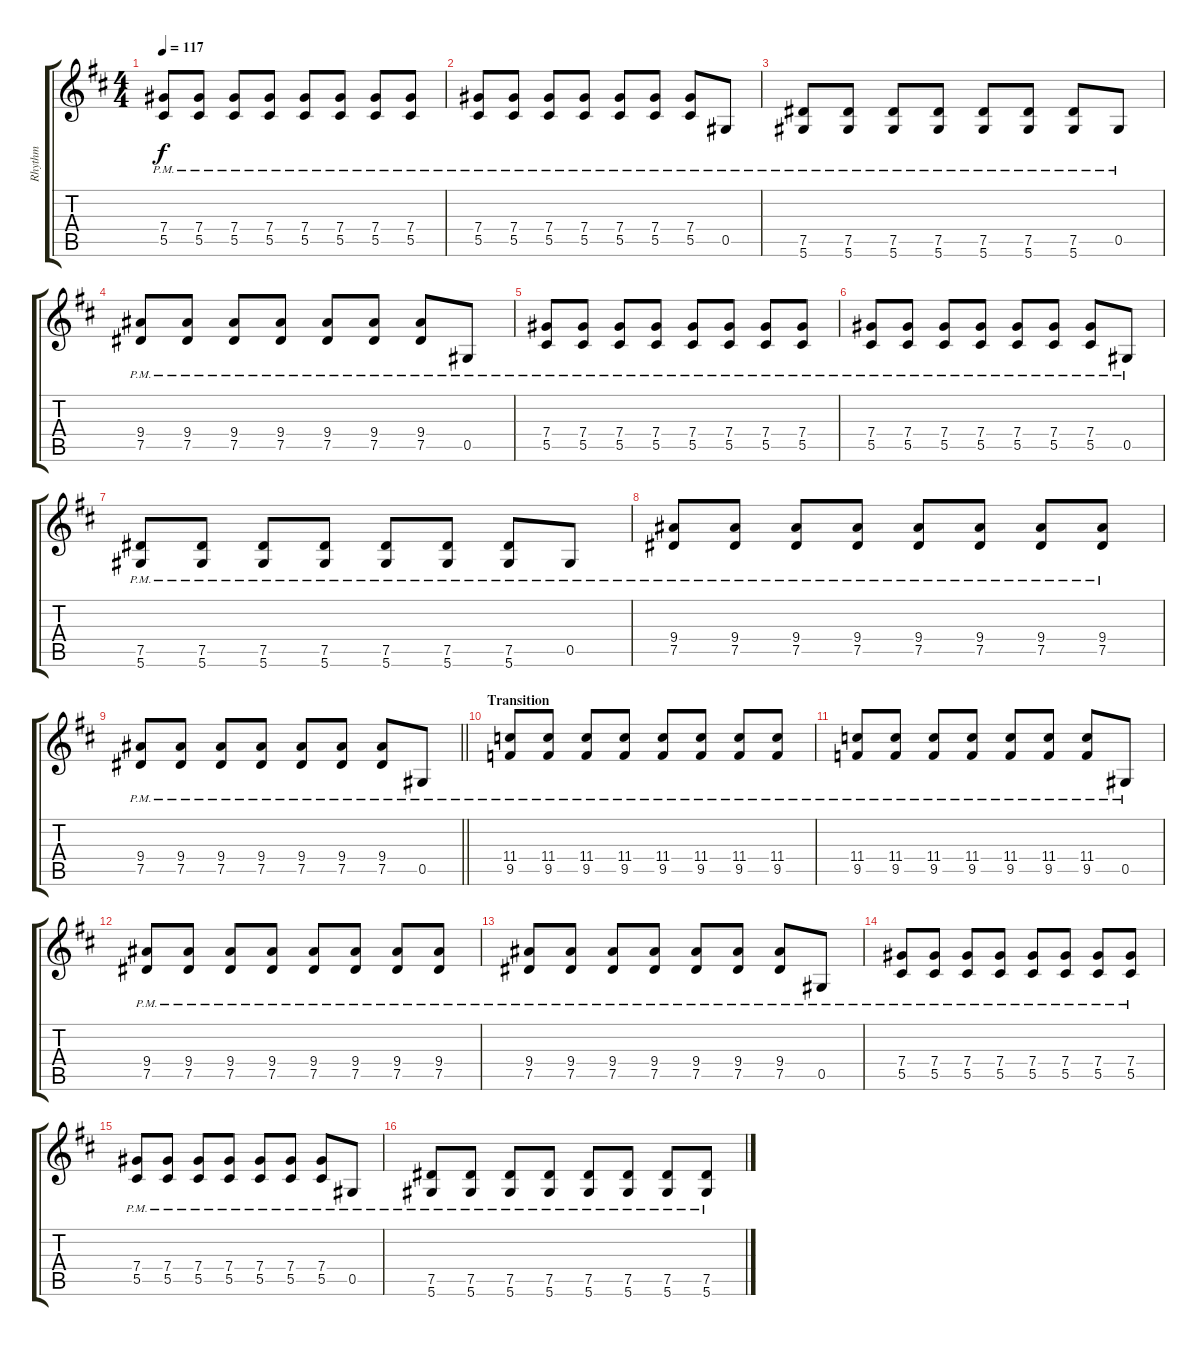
\track ("Rhythm" "Rhythm") {instrument overdrivenguitar}
\staff {score tabs}
\tuning (Eb4 Bb3 Gb3 Db3 Ab2 Eb2) {hide}
\ts (4 4)
\tempo 117
\clef g2
\ks d
(7.4{pm} 5.5{pm}).8{dy f} (7.4{pm} 5.5{pm}).8 (7.4{pm} 5.5{pm}).8 (7.4{pm} 5.5{pm}).8 (7.4{pm} 5.5{pm}).8 (7.4{pm} 5.5{pm}).8 (7.4{pm} 5.5{pm}).8 (7.4{pm} 5.5{pm}).8 |
(7.4{pm} 5.5{pm}).8 (7.4{pm} 5.5{pm}).8 (7.4{pm} 5.5{pm}).8 (7.4{pm} 5.5{pm}).8 (7.4{pm} 5.5{pm}).8 (7.4{pm} 5.5{pm}).8 (7.4{pm} 5.5{pm}).8 0.5{pm}.8 |
(7.5{pm} 5.6{pm}).8 (7.5{pm} 5.6{pm}).8 (7.5{pm} 5.6{pm}).8 (7.5{pm} 5.6{pm}).8 (7.5{pm} 5.6{pm}).8 (7.5{pm} 5.6{pm}).8 (7.5{pm} 5.6{pm}).8 0.5{pm}.8 |
(9.4{pm} 7.5{pm}).8 (9.4{pm} 7.5{pm}).8 (9.4{pm} 7.5{pm}).8 (9.4{pm} 7.5{pm}).8 (9.4{pm} 7.5{pm}).8 (9.4{pm} 7.5{pm}).8 (9.4{pm} 7.5{pm}).8 0.5{pm}.8 |
(7.4{pm} 5.5{pm}).8 (7.4{pm} 5.5{pm}).8 (7.4{pm} 5.5{pm}).8 (7.4{pm} 5.5{pm}).8 (7.4{pm} 5.5{pm}).8 (7.4{pm} 5.5{pm}).8 (7.4{pm} 5.5{pm}).8 (7.4{pm} 5.5{pm}).8 |
(7.4{pm} 5.5{pm}).8 (7.4{pm} 5.5{pm}).8 (7.4{pm} 5.5{pm}).8 (7.4{pm} 5.5{pm}).8 (7.4{pm} 5.5{pm}).8 (7.4{pm} 5.5{pm}).8 (7.4{pm} 5.5{pm}).8 0.5{pm}.8 |
(7.5{pm} 5.6{pm}).8 (7.5{pm} 5.6{pm}).8 (7.5{pm} 5.6{pm}).8 (7.5{pm} 5.6{pm}).8 (7.5{pm} 5.6{pm}).8 (7.5{pm} 5.6{pm}).8 (7.5{pm} 5.6{pm}).8 0.5{pm}.8 |
(9.4{pm} 7.5{pm}).8 (9.4{pm} 7.5{pm}).8 (9.4{pm} 7.5{pm}).8 (9.4{pm} 7.5{pm}).8 (9.4{pm} 7.5{pm}).8 (9.4{pm} 7.5{pm}).8 (9.4{pm} 7.5{pm}).8 (9.4{pm} 7.5{pm}).8 |
\barLineRight lightlight
(9.4{pm} 7.5{pm}).8 (9.4{pm} 7.5{pm}).8 (9.4{pm} 7.5{pm}).8 (9.4{pm} 7.5{pm}).8 (9.4{pm} 7.5{pm}).8 (9.4{pm} 7.5{pm}).8 (9.4{pm} 7.5{pm}).8 0.5{pm}.8 |
\section ("" "Transition")
(11.4{pm} 9.5{pm}).8 (11.4{pm} 9.5{pm}).8 (11.4{pm} 9.5{pm}).8 (11.4{pm} 9.5{pm}).8 (11.4{pm} 9.5{pm}).8 (11.4{pm} 9.5{pm}).8 (11.4{pm} 9.5{pm}).8 (11.4{pm} 9.5{pm}).8 |
(11.4{pm} 9.5{pm}).8 (11.4{pm} 9.5{pm}).8 (11.4{pm} 9.5{pm}).8 (11.4{pm} 9.5{pm}).8 (11.4{pm} 9.5{pm}).8 (11.4{pm} 9.5{pm}).8 (11.4{pm} 9.5{pm}).8 0.5{pm}.8 |
(9.4{pm} 7.5{pm}).8 (9.4{pm} 7.5{pm}).8 (9.4{pm} 7.5{pm}).8 (9.4{pm} 7.5{pm}).8 (9.4{pm} 7.5{pm}).8 (9.4{pm} 7.5{pm}).8 (9.4{pm} 7.5{pm}).8 (9.4{pm} 7.5{pm}).8 |
(9.4{pm} 7.5{pm}).8 (9.4{pm} 7.5{pm}).8 (9.4{pm} 7.5{pm}).8 (9.4{pm} 7.5{pm}).8 (9.4{pm} 7.5{pm}).8 (9.4{pm} 7.5{pm}).8 (9.4{pm} 7.5{pm}).8 0.5{pm}.8 |
(7.4{pm} 5.5{pm}).8 (7.4{pm} 5.5{pm}).8 (7.4{pm} 5.5{pm}).8 (7.4{pm} 5.5{pm}).8 (7.4{pm} 5.5{pm}).8 (7.4{pm} 5.5{pm}).8 (7.4{pm} 5.5{pm}).8 (7.4{pm} 5.5{pm}).8 |
(7.4{pm} 5.5{pm}).8 (7.4{pm} 5.5{pm}).8 (7.4{pm} 5.5{pm}).8 (7.4{pm} 5.5{pm}).8 (7.4{pm} 5.5{pm}).8 (7.4{pm} 5.5{pm}).8 (7.4{pm} 5.5{pm}).8 0.5{pm}.8 |
(7.5{pm} 5.6{pm}).8 (7.5{pm} 5.6{pm}).8 (7.5{pm} 5.6{pm}).8 (7.5{pm} 5.6{pm}).8 (7.5{pm} 5.6{pm}).8 (7.5{pm} 5.6{pm}).8 (7.5{pm} 5.6{pm}).8 (7.5{pm} 5.6{pm}).8
